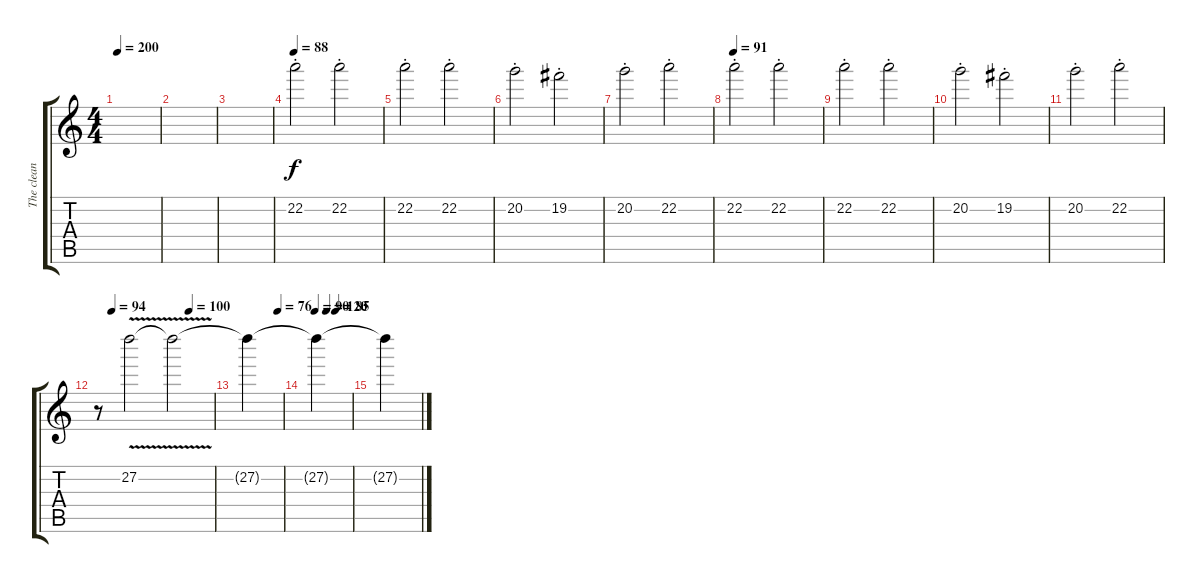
\track ("The clean guitar" "The clean ") {instrument electricguitarclean}
\staff {score tabs}
\tuning (E4 B3 G3 D3 A2 E2) {hide}
\ts (4 4)
\tempo 200
\clef g2
\ks c
|
|
|
\tempo 88
22.2{st}.2{volume 11 instrument orchestralharp} 22.2{st}.2 |
22.2{st}.2 22.2{st}.2 |
20.2{st}.2 19.2{st}.2 |
20.2{st}.2 22.2{st}.2 |
\tempo 91
22.2{st}.2 22.2{st}.2 |
22.2{st}.2 22.2{st}.2 |
20.2{st}.2 19.2{st}.2 |
20.2{st}.2 22.2{st}.2 |
\tempo (94 0.125)
\tempo (100 0.7916666666666666)
r.8 27.2{v}.2 27.2{t}.2 |
\tempo (76 0.875)
27.2{t}.4 |
\tempo 90
\tempo (120 0.3125)
\tempo (85 0.5625)
27.2{t}.4 |
27.2{t}.4
